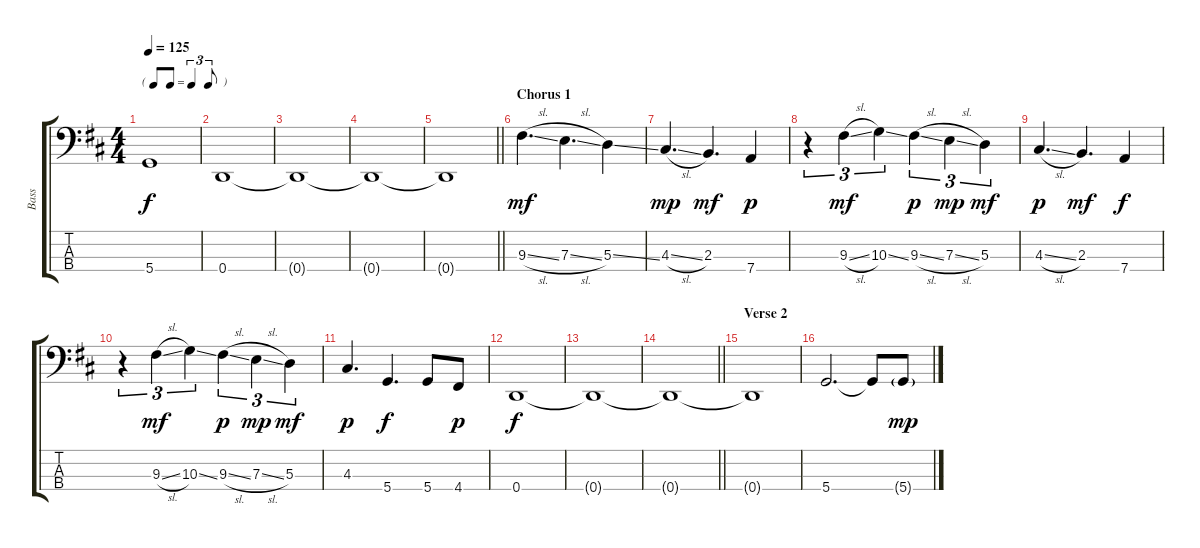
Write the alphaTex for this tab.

\track ("Bass" "Bass") {instrument fretlessbass}
\staff {score tabs}
\tuning (G2 D2 A1 D1) {hide}
\ts (4 4)
\tf triplet8th
\tempo 125
\clef f4
\ks d
5.4{t}.1{dy f} |
0.4.1 |
0.4{t}.1 |
0.4{t}.1 |
\barLineRight lightlight
0.4{t}.1 |
\section ("" "Chorus 1")
9.3{sl}.4{d dy mf} 7.3{sl}.4{d} 5.3{ss}.4 |
4.3{sl}.4{d dy mp} 2.3.4{d dy mf} 7.4.4{dy p} |
r.4{tu (3 2)} 9.3{sl}.4{tu (3 2) dy mf} 10.3{ss}.4{tu (3 2)} 9.3{sl}.4{tu (3 2) dy p} 7.3{sl}.4{tu (3 2) dy mp} 5.3.4{tu (3 2) dy mf} |
4.3{sl}.4{d dy p} 2.3.4{d dy mf} 7.4.4{dy f} |
r.4{tu (3 2)} 9.3{sl}.4{tu (3 2) dy mf} 10.3{ss}.4{tu (3 2)} 9.3{sl}.4{tu (3 2) dy p} 7.3{sl}.4{tu (3 2) dy mp} 5.3.4{tu (3 2) dy mf} |
4.3.4{d dy p} 5.4.4{d dy f} 5.4.8 4.4.8{dy p} |
0.4.1{dy f} |
0.4{t}.1 |
\barLineRight lightlight
0.4{t}.1 |
\section ("" "Verse 2")
0.4{t}.1 |
5.4.2{d} 5.4{t}.8 5.4{g}.8{dy mp}
